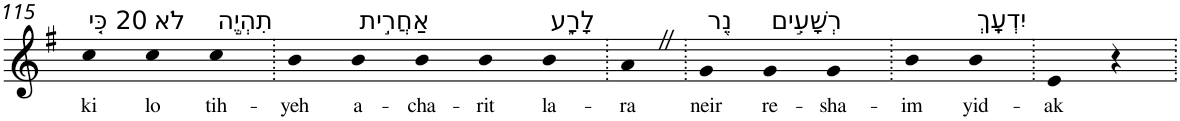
**kern	**text
*part1	*part1
*staff1	*staff1
*I"Piano	*
*I'Pno	*
!!LO:PB:g=z
*clefG2	*
*k[f#]	*
*G:	*
=115	=115
!LO:TX:a:t=20 כִּ֤י	!
!	!LO:LY:b
4cc	ki
!LO:TX:a:t=לֹא	!
!	!LO:LY:b
4cc	lo
!LO:TX:a:t=תִהְיֶ֣ה	!
!	!LO:LY:b
4cc	tih-
=116.	=116.
!	!LO:LY:b
4b	-yeh
!LO:TX:a:t=אַחֲרִ֣ית	!
!	!LO:LY:b
4b	a-
!	!LO:LY:b
4b	-cha-
!	!LO:LY:b
4b	-rit
!LO:TX:a:t=לָרָ֑ע	!
!	!LO:LY:b
4b	la-
=117.	=117.
!	!LO:LY:b
4aZ	-ra
=118.	=118.
!LO:TX:a:t=נֵ֖ר	!
!	!LO:LY:b
4g	neir
!LO:TX:a:t=רְשָׁעִ֣ים	!
!	!LO:LY:b
4g	re-
!	!LO:LY:b
4g	-sha-
=119.	=119.
!	!LO:LY:b
4b	-im
!LO:TX:a:t=יִדְעָֽךְ	!
!	!LO:LY:b
4b	yid-
=120.	=120.
!	!LO:LY:b
4e	-ak
4r	.
=.	=.
*-	*-
